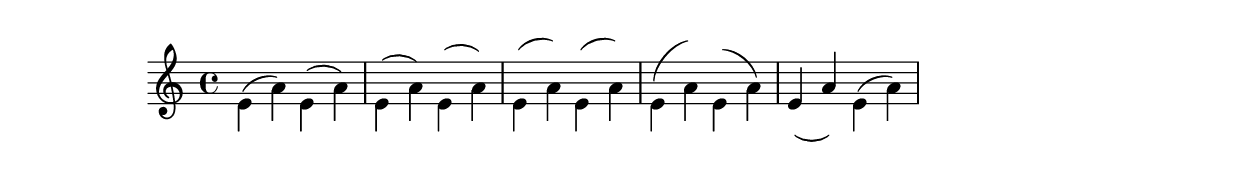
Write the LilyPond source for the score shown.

%% DO NOT EDIT this file manually; it is automatically
%% generated from LSR http://lsr.dsi.unimi.it
%% Make any changes in LSR itself, or in Documentation/snippets/new/ ,
%% and then run scripts/auxiliar/makelsr.py
%%
%% This file is in the public domain.
\version "2.12.2"

\header {
  lsrtags = "expressive-marks, tweaks-and-overrides"

%% Translation of GIT committish: fa19277d20f8ab0397c560eb0e7b814bd804ecec
  texidoces = "
Se puede ajustar la posición vertical de una ligadura de
expresiónutilizando la propiedad @code{positions} del objeto
@code{Slur}.  La propiedad tiene dos parámetros, refiriéndose el
primero al extremo izquierdo de la ligadura y el segundo al derecho.
Los valores de los parámetros no se utilizan por parte de LilyPond
para producir un desplazamiento exacto de la ligadura: más bien
selecciona la colocación que mejor aspecto tiene, teniendoo en cuenta
los valores de los parámetros.  Los valores positivos desplazan la
ligadura hacia arriba, y son adecuados a notas que tienen las plicas
hacia abajo.  Los valores negativos desplazan la ligadura hacia abajo.

"
  doctitlees = "Desplazar ligaduras de expresión verticalmente"



  texidoc = "
The vertical position of a slur can be adjusted using the
@code{positions} property of @code{Slur}.  The property has 2
parameters, the first referring to the left end of the slur and the
second to the right.  The values of the parameters are not used by
LilyPond to make an exact movement of the slur - instead it selects
what placement of the slur looks best, taking into account the
parameter values.  Positive values move the slur up, and are
appropriate for notes with stems down.  Negative values move downward
slurs further down.

"
  doctitle = "Moving slur positions vertically"
} % begin verbatim

\relative c' {
  \stemDown
  e4( a)
  \override Slur #'positions = #'(1 . 1)
  e4( a)
  \override Slur #'positions = #'(2 . 2)
  e4( a)
  \override Slur #'positions = #'(3 . 3)
  e4( a)
  \override Slur #'positions = #'(4 . 4)
  e4( a)
  \override Slur #'positions = #'(5 . 5)
  e4( a)
  \override Slur #'positions = #'(0 . 5)
  e4( a)
  \override Slur #'positions = #'(5 . 0)
  e4( a)
  \stemUp
  \override Slur #'positions = #'(-5 . -5)
  e4( a)
  \stemDown
  \revert Slur #'positions
  e4( a)
}

